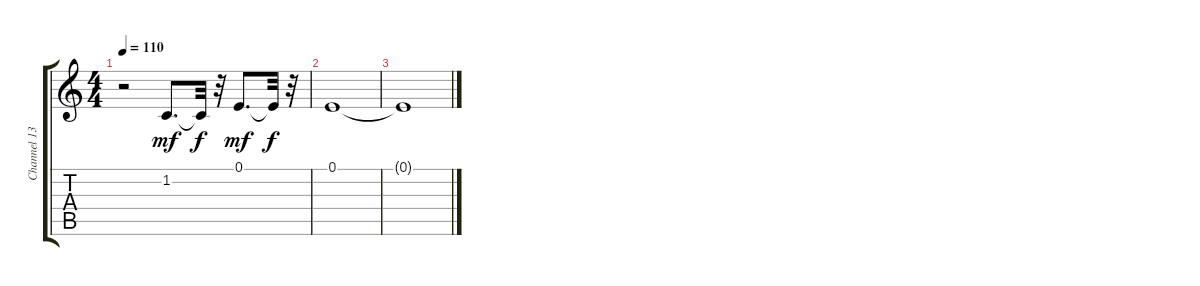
\track ("Channel 13" "Channel 13") {instrument voiceoohs}
\staff {score tabs}
\tuning (E4 B3 G3 D3 A2 E2) {hide}
\ts (4 4)
\tempo 110
\clef g2
\ks c
r.2{dy f} 1.2.8{d dy mf} 1.2{t}.32{dy f} r.32 0.1.8{d dy mf} 0.1{t}.32{dy f} r.32 |
0.1.1 |
0.1{t}.1
